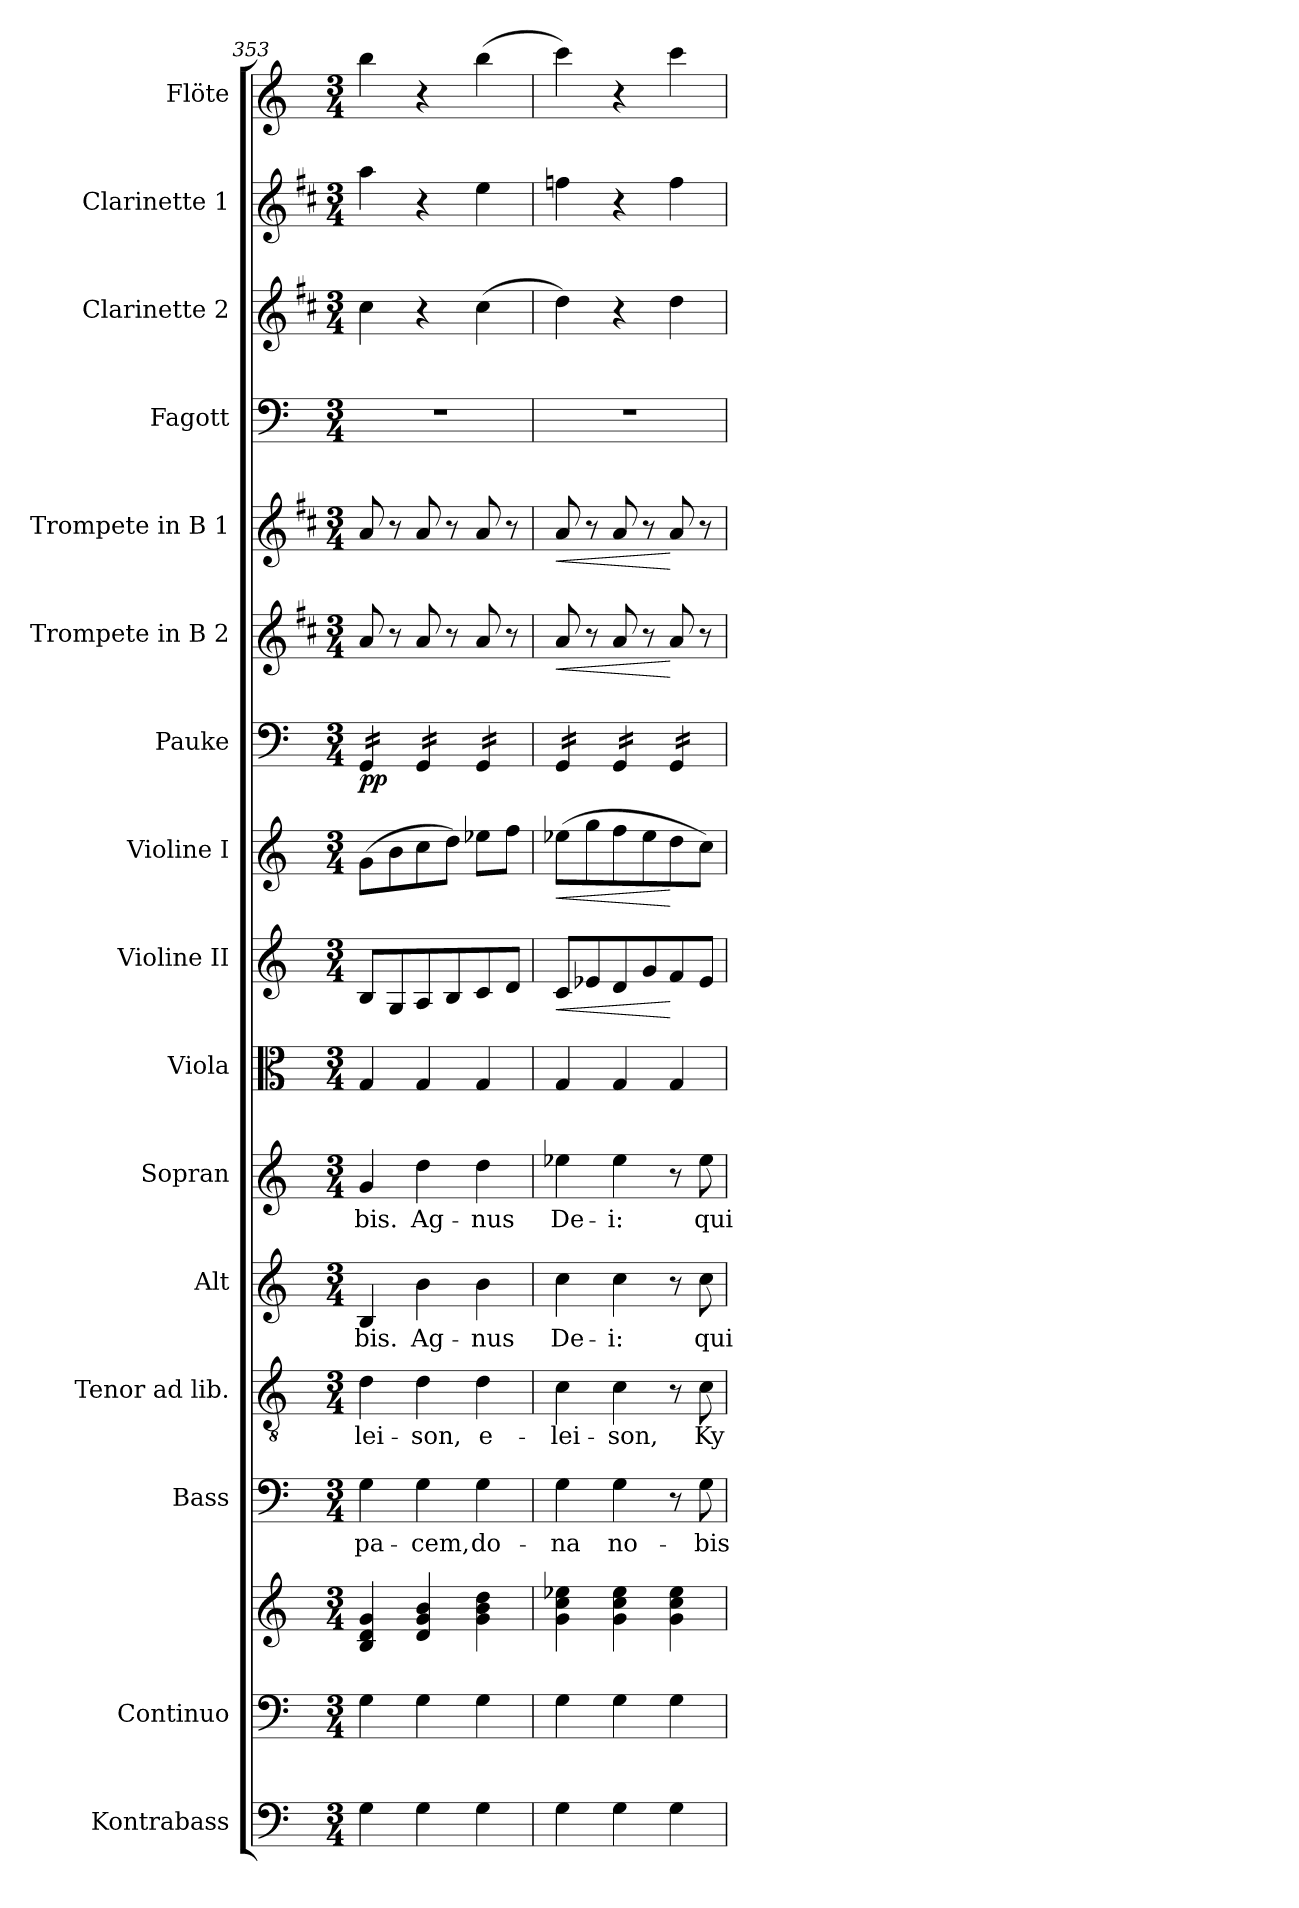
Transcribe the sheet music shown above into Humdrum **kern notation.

**kern	**kern	**kern	**kern	**text	**kern	**text	**kern	**text	**kern	**text	**kern	**kern	**dynam	**kern	**dynam	**kern	**dynam	**kern	**dynam	**kern	**dynam	**kern	**kern	**kern	**kern
*part16	*part15	*part15	*part14	*part14	*part13	*part13	*part12	*part12	*part11	*part11	*part10	*part9	*part9	*part8	*part8	*part7	*part7	*part6	*part6	*part5	*part5	*part4	*part3	*part2	*part1
*staff17	*staff16	*staff15	*staff14	*staff14	*staff13	*staff13	*staff12	*staff12	*staff11	*staff11	*staff10	*staff9	*staff9	*staff8	*staff8	*staff7	*staff7	*staff6	*staff6	*staff5	*staff5	*staff4	*staff3	*staff2	*staff1
*I"Kontrabass	*I"Continuo	*	*I"Bass	*	*I"Tenor ad lib.	*	*I"Alt	*	*I"Sopran	*	*I"Viola	*I"Violine II	*	*I"Violine I	*	*I"Pauke	*	*I"Trompete in B 2	*	*I"Trompete in B 1	*	*I"Fagott	*I"Clarinette 2	*I"Clarinette 1	*I"Flöte
*I'Kb.	*I'cont.	*	*I'B	*	*I'T	*	*I'A	*	*I'S	*	*I'Vla.	*I'Vl. II	*	*I'Vl. I	*	*I'Pk.	*	*	*	*	*	*I'Fg.	*I'Cl. 2	*I'Cl. 1	*I'Fl.
*clefF4	*clefF4	*clefG2	*clefF4	*	*clefGv2	*	*clefG2	*	*clefG2	*	*clefC3	*clefG2	*	*clefG2	*	*clefF4	*	*clefG2	*	*clefG2	*	*clefF4	*clefG2	*clefG2	*clefG2
*ITrd7c12	*	*	*	*	*	*	*	*	*	*	*	*	*	*	*	*	*	*ITrd1c2	*	*ITrd1c2	*	*	*ITrd1c2	*ITrd1c2	*
*k[]	*k[]	*k[]	*k[]	*	*k[]	*	*k[]	*	*k[]	*	*k[]	*k[]	*	*k[]	*	*k[]	*	*k[]	*	*k[]	*	*k[]	*k[]	*k[]	*k[]
*C:	*C:	*C:	*C:	*	*C:	*	*C:	*	*C:	*	*C:	*C:	*	*C:	*	*C:	*	*C:	*	*C:	*	*C:	*C:	*C:	*C:
*M3/4	*M3/4	*M3/4	*M3/4	*	*M3/4	*	*M3/4	*	*M3/4	*	*M3/4	*M3/4	*	*M3/4	*	*M3/4	*	*M3/4	*	*M3/4	*	*M3/4	*M3/4	*M3/4	*M3/4
=353	=353	=353	=353	=353	=353	=353	=353	=353	=353	=353	=353	=353	=353	=353	=353	=353	=353	=353	=353	=353	=353	=353	=353	=353	=353
!	!	!	!	!LO:LY:b	!	!LO:LY:b	!	!LO:LY:b	!	!LO:LY:b	!	!	!	!	!	!	!LO:DY:b	!	!	!	!	!	!	!	!
*	*	*	*	*	*	*	*	*	*	*	*	*	*	*	*	*tremolo	*	*	*	*	*	*	*	*	*
4GG\	4G\	4B/ 4d/ 4g/	4G\	pa-	4d\	-lei-	4B/	-bis.	4g/	-bis.	4G/	8B/L	.	(>8g\L	.	16GG/LL	pp	8g/	.	8g/	.	2.r	4b\	4gg\	4bb\
.	.	.	.	.	.	.	.	.	.	.	.	.	.	.	.	16GG/	.	.	.	.	.	.	.	.	.
.	.	.	.	.	.	.	.	.	.	.	.	8G/	.	8b\	.	16GG/	.	8r	.	8r	.	.	.	.	.
.	.	.	.	.	.	.	.	.	.	.	.	.	.	.	.	16GG/JJ	.	.	.	.	.	.	.	.	.
!	!	!	!	!LO:LY:b	!	!LO:LY:b	!	!LO:LY:b	!	!LO:LY:b	!	!	!	!	!	!	!	!	!	!	!	!	!	!	!
4GG\	4G\	4d/ 4g/ 4b/	4G\	-cem,	4d\	-son,	4b\	Ag-	4dd\	Ag-	4G/	8A/	.	8cc\	.	16GG/LL	.	8g/	.	8g/	.	.	4r	4r	4r
.	.	.	.	.	.	.	.	.	.	.	.	.	.	.	.	16GG/	.	.	.	.	.	.	.	.	.
.	.	.	.	.	.	.	.	.	.	.	.	8B/	.	8dd\J)	.	16GG/	.	8r	.	8r	.	.	.	.	.
.	.	.	.	.	.	.	.	.	.	.	.	.	.	.	.	16GG/JJ	.	.	.	.	.	.	.	.	.
!	!	!	!	!LO:LY:b	!	!LO:LY:b	!	!LO:LY:b	!	!LO:LY:b	!	!	!	!	!	!	!	!	!	!	!	!	!	!	!
4GG\	4G\	4g\ 4b\ 4dd\	4G\	do-	4d\	e-	4b\	-nus	4dd\	-nus	4G/	8c/	.	8ee-X\L	.	16GG/LL	.	8g/	.	8g/	.	.	(>4b\	4dd\	(>4bb\
.	.	.	.	.	.	.	.	.	.	.	.	.	.	.	.	16GG/	.	.	.	.	.	.	.	.	.
.	.	.	.	.	.	.	.	.	.	.	.	8d/J	.	8ff\J	.	16GG/	.	8r	.	8r	.	.	.	.	.
.	.	.	.	.	.	.	.	.	.	.	.	.	.	.	.	16GG/JJ	.	.	.	.	.	.	.	.	.
=354	=354	=354	=354	=354	=354	=354	=354	=354	=354	=354	=354	=354	=354	=354	=354	=354	=354	=354	=354	=354	=354	=354	=354	=354	=354
!	!	!	!	!LO:LY:b	!	!LO:LY:b	!	!LO:LY:b	!	!LO:LY:b	!	!	!LO:HP:b	!	!LO:HP:b	!	!	!	!LO:HP:b	!	!LO:HP:b	!	!	!	!
4GG\	4G\	4g\ 4cc\ 4ee-X\	4G\	-na	4c\	-lei-	4cc\	De-	4ee-X\	De-	4G/	8c/L	<	(>8ee-X\L	<	16GG/LL	.	8g/	<	8g/	<	2.r	4cc\)	4ee-X\	4ccc\)
.	.	.	.	.	.	.	.	.	.	.	.	.	.	.	.	16GG/	.	.	.	.	.	.	.	.	.
.	.	.	.	.	.	.	.	.	.	.	.	8e-X/	.	8gg\	.	16GG/	.	8r	.	8r	.	.	.	.	.
.	.	.	.	.	.	.	.	.	.	.	.	.	.	.	.	16GG/JJ	.	.	.	.	.	.	.	.	.
!	!	!	!	!LO:LY:b	!	!LO:LY:b	!	!LO:LY:b	!	!LO:LY:b	!	!	!	!	!	!	!	!	!	!	!	!	!	!	!
4GG\	4G\	4g\ 4cc\ 4ee-\	4G\	no-	4c\	-son,	4cc\	-i:	4ee-\	-i:	4G/	8d/	.	8ff\	.	16GG/LL	.	8g/	.	8g/	.	.	4r	4r	4r
.	.	.	.	.	.	.	.	.	.	.	.	.	.	.	.	16GG/	.	.	.	.	.	.	.	.	.
.	.	.	.	.	.	.	.	.	.	.	.	8g/	.	8ee-\	.	16GG/	.	8r	.	8r	.	.	.	.	.
.	.	.	.	.	.	.	.	.	.	.	.	.	.	.	.	16GG/JJ	.	.	.	.	.	.	.	.	.
4GG\	4G\	4g\ 4cc\ 4ee-\	8r	.	8r	.	8r	.	8r	.	4G/	8f/	[	8dd\	[	16GG/LL	.	8g/	[	8g/	[	.	4cc\	4ee-\	4ccc\
.	.	.	.	.	.	.	.	.	.	.	.	.	.	.	.	16GG/	.	.	.	.	.	.	.	.	.
!	!	!	!	!LO:LY:b	!	!LO:LY:b	!	!LO:LY:b	!	!LO:LY:b	!	!	!	!	!	!	!	!	!	!	!	!	!	!	!
.	.	.	8G\	-bis	8c\	Ky-	8cc\	qui	8ee-\	qui	.	8e-/J	.	8cc\J)	.	16GG/	.	8r	.	8r	.	.	.	.	.
.	.	.	.	.	.	.	.	.	.	.	.	.	.	.	.	16GG/JJ	.	.	.	.	.	.	.	.	.
*	*	*	*	*	*	*	*	*	*	*	*	*	*	*	*	*Xtremolo	*	*	*	*	*	*	*	*	*
=	=	=	=	=	=	=	=	=	=	=	=	=	=	=	=	=	=	=	=	=	=	=	=	=	=
*-	*-	*-	*-	*-	*-	*-	*-	*-	*-	*-	*-	*-	*-	*-	*-	*-	*-	*-	*-	*-	*-	*-	*-	*-	*-
